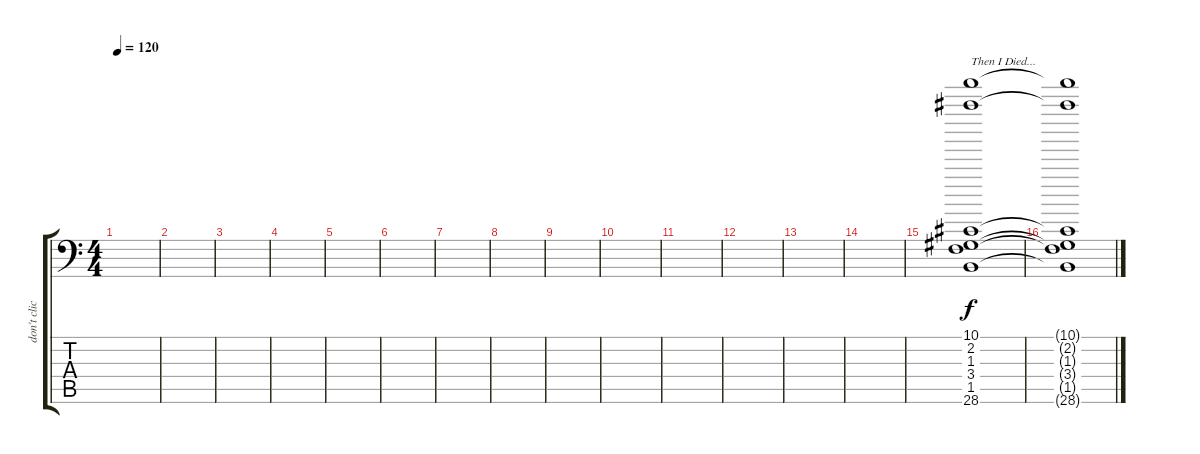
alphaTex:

\track ("don't click here!" "don't clic") {instrument violin}
\staff {score tabs}
\tuning (B7 B3 G3 D3 C8 G0) {hide}
\ts (4 4)
\tempo 120
\clef f4
\ks c
|
|
|
|
|
|
|
|
|
|
|
|
|
|
(10.1 2.2 1.3 3.4 1.5 28.6).1{txt "Then I Died..."} |
(10.1{t} 2.2{t} 1.3{t} 3.4{t} 1.5{t} 28.6{t}).1
